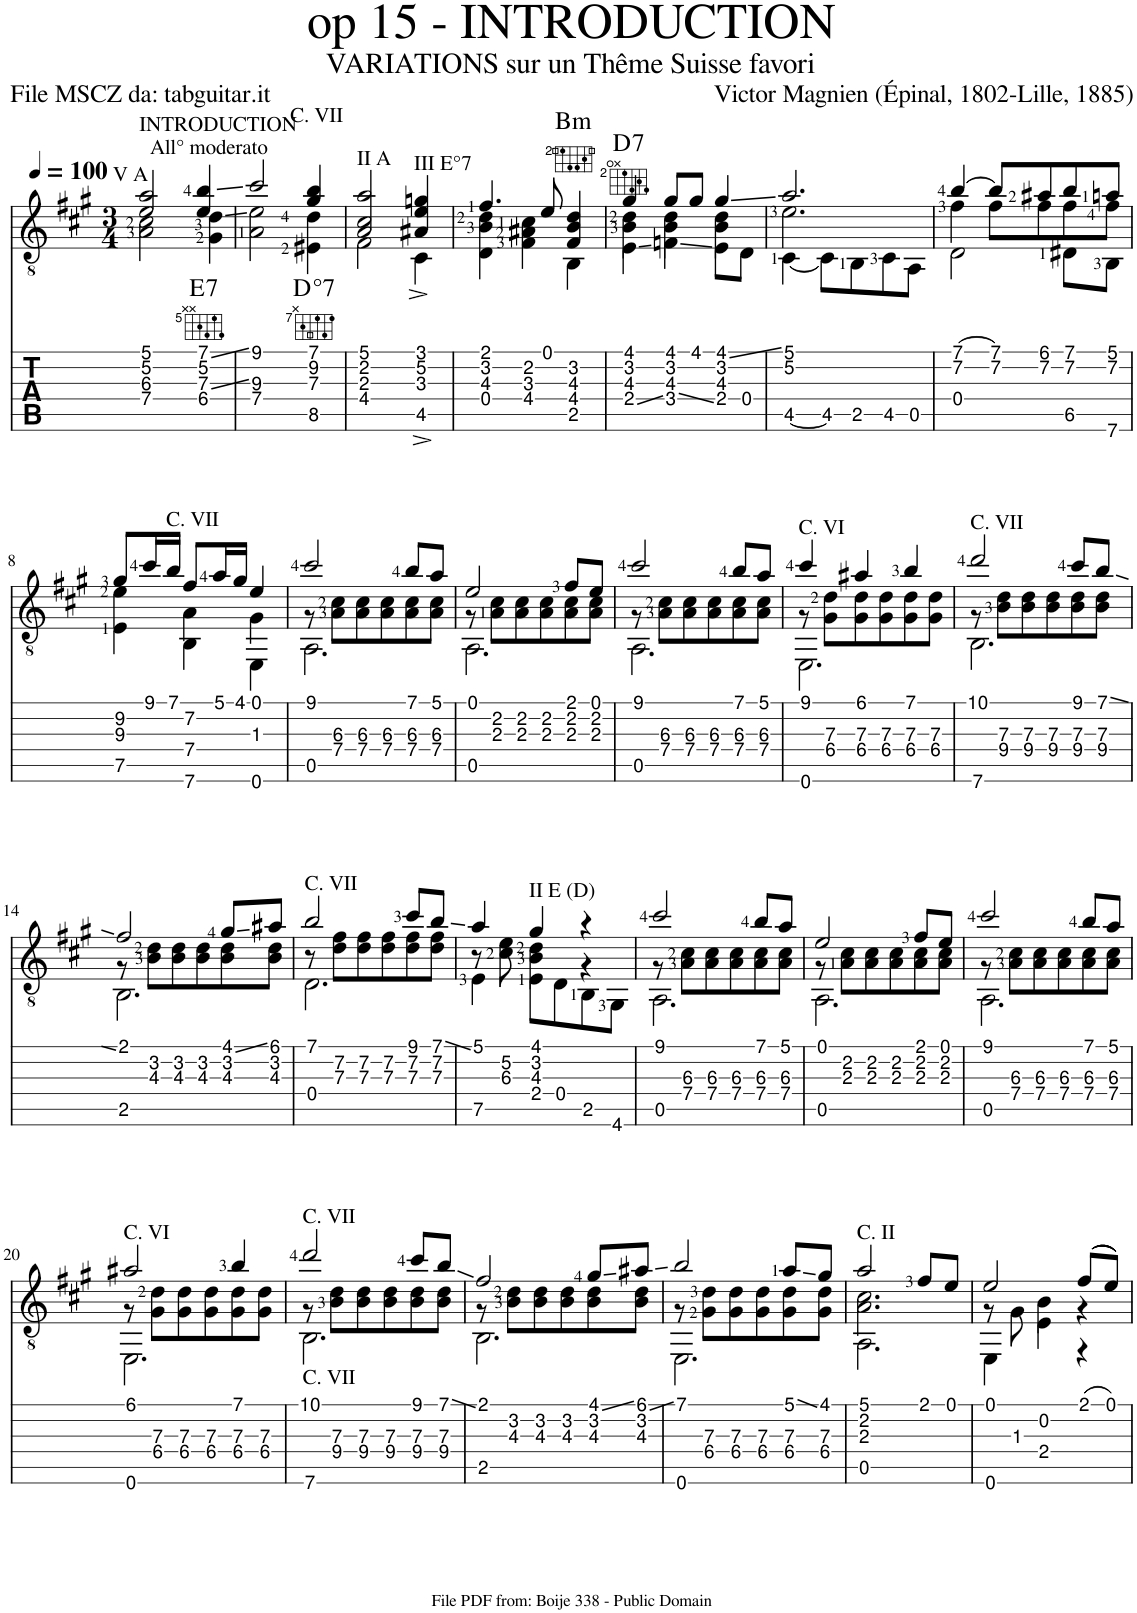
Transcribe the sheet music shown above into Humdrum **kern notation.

**kern	**kern	**harte
*part1	*part1	*part1
*staff2	*staff1	*
*I"Guitar	*	*
*I'Guit.	*	*
*stria6	*	*
*	*clefGv2	*
*k[f#c#g#]	*k[f#c#g#]	*
*M3/4	*M3/4	*
*MM100	*MM100	*
=1	=1	=1
*^	*^	*
!	!	!LO:TX:a:t=INTRODUCTION	!	!
!	!	!LO:TX:a:t=All° moderato	!	!
!	!	!LO:TX:a:t=V A	!	!
2e 2a	2A 2c#	2e/ 2a/	2A\ 2c#\	.
!	!	!	!	!LO:H:kt=7
4e 4b	4G# 4d	4e/ 4b/	4G#\ 4d\	E:7
=2	=2	=2	=2	=2
2cc#	2A 2e	2cc#/	2A\ 2e\	.
!	!	!LO:TX:a:t=C. VII	!	!LO:H:kt=°
4g# 4b	4E# 4d	4g#/ 4b/	4E#X\ 4d\	.
=3	=3	=3	=3	=3
!	!	!LO:TX:a:t=II A	!	!
2A 2c# 2a	2F#	2A/ 2c#/ 2a/	2F#\	.
!	!	!LO:TX:a:t=III E°7	!	!
4A# 4e 4g	4C#^	4A#X/ 4e/ 4gn/	4C#^\	.
=4	=4	=4	=4	=4
4.f#	4D 4B 4d	4.f#/	4D\ 4B\ 4d\	.
.	4F# 4A# 4c#	.	4F#\ 4A#X\ 4c#\	.
8e	.	8e/	.	.
!	!	!	!	!LO:H:kt=m
4F# 4B 4d	4BB	4F#/ 4B/ 4d/	4BB\	B:min
=5	=5	=5	=5	=5
*	*^	*	*^	*
!	!	!	!	!	!	!LO:H:kt=7
4g#	4B 4d	4E	4g#/	4B\ 4d\	4E\	D:7
8g#L	4B 4d	4F	8g#/L	4B\ 4d\	4Fn\	.
8g#J	.	.	8g#/J	.	.	.
4g#	4B 4d	8EL	4g#/	4B\ 4d\	8E\L	.
.	.	8DJ	.	.	8D\J	.
=6	=6	=6	=6	=6	=6	=6
2.a	2.e	[4C#	2.a/	2.e\	[4C#\	.
.	.	8C#L]	.	.	8C#\L]	.
.	.	8BBJ	.	.	8BB\	.
.	.	8C#L	.	.	8C#\	.
.	.	8AAJ	.	.	8AA\J	.
=7	=7	=7	=7	=7	=7	=7
[4b	4f#	2D	[4b/	4f#\	2D\	.
8bL]	8f#L	.	8b/L]	8f#\L	.	.
8a#J	8f#J	.	8a#X/	8f#\	.	.
8bL	8f#L	8D#L	8b/	8f#\	8D#X\L	.
8aJ	8f#J	8BBJ	8an/J	8f#\J	8BB\J	.
!!LO:LB:g=z	!!	!!
=8	=8	=8	=8	=8	=8	=8
8g#L	4e	4E	8g#/L	4e\	4E\	.
16cc#L	.	.	16cc#/L	.	.	.
!	!	!	!LO:TX:a:t=C. VII	!	!	!
16bJJ	.	.	16b/JJ	.	.	.
8f#L	4A	4BB	8f#/L	4A\	4BB\	.
16aL	.	.	16a/L	.	.	.
16g#JJ	.	.	16g#/JJ	.	.	.
4e	4G#	4EE	4e/	4G#\	4EE\	.
=9	=9	=9	=9	=9	=9	=9
2cc#	8r	2.AA	2cc#/	8r	2.AA\	.
.	8A 8c#	.	.	8A\ 8c#\L	.	.
.	8A\ 8c#\L	.	.	8A\ 8c#\	.	.
.	8A\ 8c#\J	.	.	8A\ 8c#\	.	.
8bL	8A\ 8c#\L	.	8b/L	8A\ 8c#\	.	.
8aJ	8A\ 8c#\J	.	8a/J	8A\ 8c#\J	.	.
=10	=10	=10	=10	=10	=10	=10
2e	8r	2.AA	2e/	8r	2.AA\	.
.	8A 8c#	.	.	8A\ 8c#\L	.	.
.	8A\ 8c#\L	.	.	8A\ 8c#\	.	.
.	8A\ 8c#\J	.	.	8A\ 8c#\	.	.
8f#L	8A\ 8c#\L	.	8f#/L	8A\ 8c#\	.	.
8eJ	8A\ 8c#\J	.	8e/J	8A\ 8c#\J	.	.
=11	=11	=11	=11	=11	=11	=11
2cc#	8r	2.AA	2cc#/	8r	2.AA\	.
.	8A 8c#	.	.	8A\ 8c#\L	.	.
.	8A\ 8c#\L	.	.	8A\ 8c#\	.	.
.	8A\ 8c#\J	.	.	8A\ 8c#\	.	.
8bL	8A\ 8c#\L	.	8b/L	8A\ 8c#\	.	.
8aJ	8A\ 8c#\J	.	8a/J	8A\ 8c#\J	.	.
=12	=12	=12	=12	=12	=12	=12
!	!	!	!LO:TX:a:t=C. VI	!	!	!
4cc#	8r	2.EE	4cc#/	8r	2.EE\	.
.	8G# 8d	.	.	8G#\ 8d\L	.	.
4a#X	8G#\ 8d\L	.	4a#X/	8G#\ 8d\	.	.
.	8G#\ 8d\J	.	.	8G#\ 8d\	.	.
4b	8G#\ 8d\L	.	4b/	8G#\ 8d\	.	.
.	8G#\ 8d\J	.	.	8G#\ 8d\J	.	.
=13	=13	=13	=13	=13	=13	=13
!	!	!	!LO:TX:a:t=C. VII	!	!	!
2dd	8r	2.BB	2dd/	8r	2.BB\	.
.	8B 8d	.	.	8B\ 8d\L	.	.
.	8B\ 8d\L	.	.	8B\ 8d\	.	.
.	8B\ 8d\J	.	.	8B\ 8d\	.	.
8cc#L	8B\ 8d\L	.	8cc#/L	8B\ 8d\	.	.
8bJ	8B\ 8d\J	.	8b/J	8B\ 8d\J	.	.
!!LO:LB:g=z	!!	!!
=14	=14	=14	=14	=14	=14	=14
2f#	8r	2.BB	2f#/	8r	2.BB\	.
.	8B 8d	.	.	8B\ 8d\L	.	.
.	8B\ 8d\L	.	.	8B\ 8d\	.	.
.	8B\ 8d\J	.	.	8B\ 8d\	.	.
8g#L	8B\ 8d\L	.	8g#/L	8B\ 8d\	.	.
8a#J	8B\ 8d\J	.	8a#X/J	8B\ 8d\J	.	.
=15	=15	=15	=15	=15	=15	=15
!	!	!	!LO:TX:a:t=C. VII	!	!	!
2b	8r	2.D	2b/	8r	2.D\	.
.	8d 8f#	.	.	8d\ 8f#\L	.	.
.	8d\ 8f#\L	.	.	8d\ 8f#\	.	.
.	8d\ 8f#\J	.	.	8d\ 8f#\	.	.
8cc#L	8d\ 8f#\L	.	8cc#/L	8d\ 8f#\	.	.
8bJ	8d\ 8f#\J	.	8b/J	8d\ 8f#\J	.	.
=16	=16	=16	=16	=16	=16	=16
4a	8r	4E	4a/	8r	4E\	.
.	8c# 8e	.	.	8c#\ 8e\	.	.
!	!	!	!LO:TX:a:t=II E (D)	!	!	!
4g#	4B 4d	8EL	4g#/	4B\ 4d\	8E\L	.
.	.	8DJ	.	.	8D\	.
4r	4r	8BBL	4r	4r	8BB\	.
.	.	8GG#J	.	.	8GG#\J	.
=17	=17	=17	=17	=17	=17	=17
2cc#	8r	2.AA	2cc#/	8r	2.AA\	.
.	8A 8c#	.	.	8A\ 8c#\L	.	.
.	8A\ 8c#\L	.	.	8A\ 8c#\	.	.
.	8A\ 8c#\J	.	.	8A\ 8c#\	.	.
8bL	8A\ 8c#\L	.	8b/L	8A\ 8c#\	.	.
8aJ	8A\ 8c#\J	.	8a/J	8A\ 8c#\J	.	.
=18	=18	=18	=18	=18	=18	=18
2e	8r	2.AA	2e/	8r	2.AA\	.
.	8A 8c#	.	.	8A\ 8c#\L	.	.
.	8A\ 8c#\L	.	.	8A\ 8c#\	.	.
.	8A\ 8c#\J	.	.	8A\ 8c#\	.	.
8f#L	8A\ 8c#\L	.	8f#/L	8A\ 8c#\	.	.
8eJ	8A\ 8c#\J	.	8e/J	8A\ 8c#\J	.	.
=19	=19	=19	=19	=19	=19	=19
2cc#	8r	2.AA	2cc#/	8r	2.AA\	.
.	8A 8c#	.	.	8A\ 8c#\L	.	.
.	8A\ 8c#\L	.	.	8A\ 8c#\	.	.
.	8A\ 8c#\J	.	.	8A\ 8c#\	.	.
8bL	8A\ 8c#\L	.	8b/L	8A\ 8c#\	.	.
8aJ	8A\ 8c#\J	.	8a/J	8A\ 8c#\J	.	.
!!LO:LB:g=z	!!	!!
=20	=20	=20	=20	=20	=20	=20
!	!	!	!LO:TX:a:t=C. VI	!	!	!
2a#	8r	2.EE	2a#X/	8r	2.EE\	.
.	8G# 8d	.	.	8G#\ 8d\L	.	.
.	8G#\ 8d\L	.	.	8G#\ 8d\	.	.
.	8G#\ 8d\J	.	.	8G#\ 8d\	.	.
4b	8G#\ 8d\L	.	4b/	8G#\ 8d\	.	.
.	8G#\ 8d\J	.	.	8G#\ 8d\J	.	.
=21	=21	=21	=21	=21	=21	=21
!	!	!	!LO:TX:a:t=C. VII	!	!	!
!LO:TX:a:t=C. VII	!	!	!	!	!	!
2dd	8r	2.BB	2dd/	8r	2.BB\	.
.	8B 8d	.	.	8B\ 8d\L	.	.
.	8B\ 8d\L	.	.	8B\ 8d\	.	.
.	8B\ 8d\J	.	.	8B\ 8d\	.	.
8cc#L	8B\ 8d\L	.	8cc#/L	8B\ 8d\	.	.
8bJ	8B\ 8d\J	.	8b/J	8B\ 8d\J	.	.
=22	=22	=22	=22	=22	=22	=22
2f#	8r	2.BB	2f#/	8r	2.BB\	.
.	8B 8d	.	.	8B\ 8d\L	.	.
.	8B\ 8d\L	.	.	8B\ 8d\	.	.
.	8B\ 8d\J	.	.	8B\ 8d\	.	.
8g#L	8B\ 8d\L	.	8g#/L	8B\ 8d\	.	.
8a#XJ	8B\ 8d\J	.	8a#X/J	8B\ 8d\J	.	.
=23	=23	=23	=23	=23	=23	=23
2b	8r	2.EE	2b/	8r	2.EE\	.
.	8G# 8d	.	.	8G#\ 8d\L	.	.
.	8G#\ 8d\L	.	.	8G#\ 8d\	.	.
.	8G#\ 8d\J	.	.	8G#\ 8d\	.	.
8aL	8G#\ 8d\L	.	8a/L	8G#\ 8d\	.	.
8g#J	8G#\ 8d\J	.	8g#/J	8G#\ 8d\J	.	.
=24	=24	=24	=24	=24	=24	=24
!	!	!	!LO:TX:a:t=C. II	!	!	!
2a	2.A 2.c#	2.AA	2a/	2.A\ 2.c#\	2.AA\	.
8f#L	.	.	8f#/L	.	.	.
8eJ	.	.	8e/J	.	.	.
=25	=25	=25	=25	=25	=25	=25
2e	8r	4EE	2e/	8r	4EE\	.
.	8G#	.	.	8G#\	.	.
.	4B	4E	.	4B\	4E\	.
8f#L	4r	4r	(((8f#/L	4r	4r	.
8eJ	.	.	8e/J)))	.	.	.
*v	*v	*v	*	*	*	*
*	*v	*v	*v	*
=	=	=
*-	*-	*-
